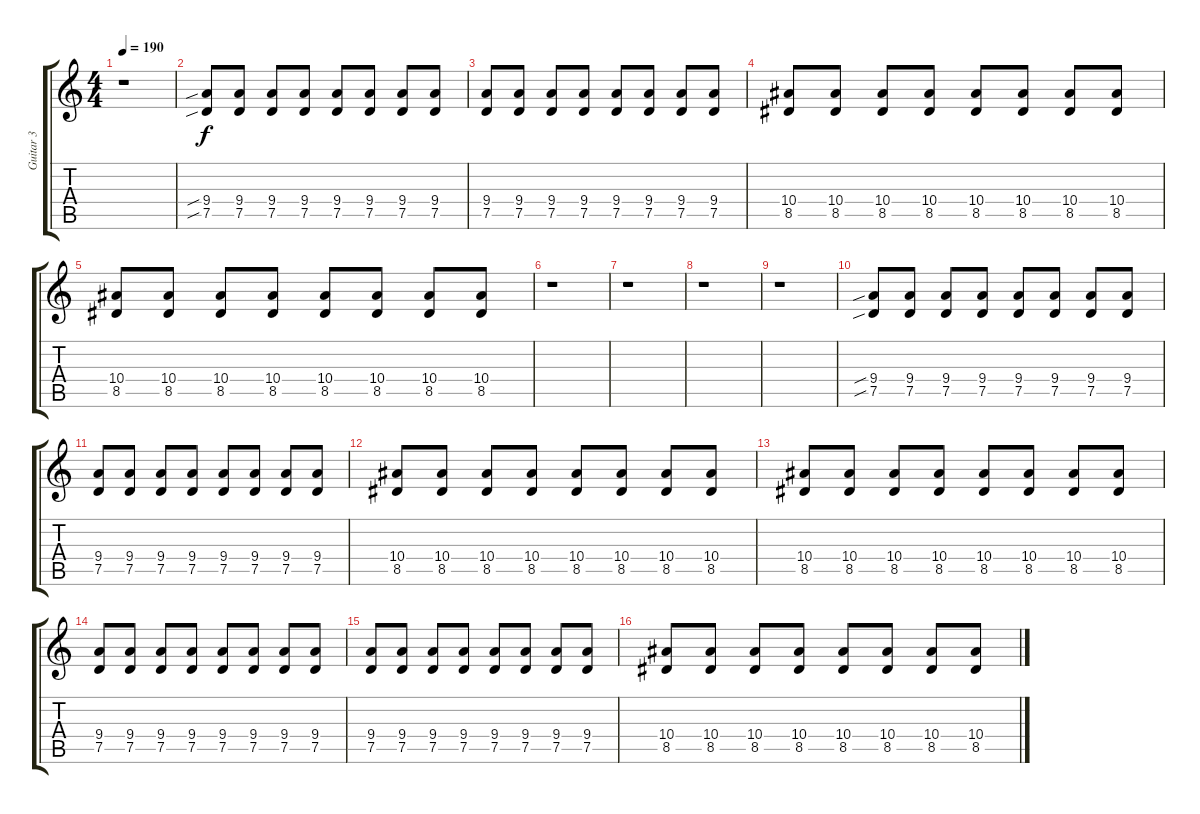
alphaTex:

\track ("Guitar 3" "Guitar 3") {instrument overdrivenguitar}
\staff {score tabs}
\tuning (D4 A3 F3 C3 G2 C2) {hide}
\ts (4 4)
\tempo 190
\clef g2
\ks c
r.1{dy mp} |
(9.4{sib} 7.5{sib}).8{dy f} (9.4 7.5).8 (9.4 7.5).8 (9.4 7.5).8 (9.4 7.5).8 (9.4 7.5).8 (9.4 7.5).8 (9.4 7.5).8 |
(9.4 7.5).8 (9.4 7.5).8 (9.4 7.5).8 (9.4 7.5).8 (9.4 7.5).8 (9.4 7.5).8 (9.4 7.5).8 (9.4 7.5).8 |
(10.4 8.5).8 (10.4 8.5).8 (10.4 8.5).8 (10.4 8.5).8 (10.4 8.5).8 (10.4 8.5).8 (10.4 8.5).8 (10.4 8.5).8 |
(10.4 8.5).8 (10.4 8.5).8 (10.4 8.5).8 (10.4 8.5).8 (10.4 8.5).8 (10.4 8.5).8 (10.4 8.5).8 (10.4 8.5).8 |
r.1 |
r.1 |
r.1 |
r.1 |
(9.4{sib} 7.5{sib}).8 (9.4 7.5).8 (9.4 7.5).8 (9.4 7.5).8 (9.4 7.5).8 (9.4 7.5).8 (9.4 7.5).8 (9.4 7.5).8 |
(9.4 7.5).8 (9.4 7.5).8 (9.4 7.5).8 (9.4 7.5).8 (9.4 7.5).8 (9.4 7.5).8 (9.4 7.5).8 (9.4 7.5).8 |
(10.4 8.5).8 (10.4 8.5).8 (10.4 8.5).8 (10.4 8.5).8 (10.4 8.5).8 (10.4 8.5).8 (10.4 8.5).8 (10.4 8.5).8 |
(10.4 8.5).8 (10.4 8.5).8 (10.4 8.5).8 (10.4 8.5).8 (10.4 8.5).8 (10.4 8.5).8 (10.4 8.5).8 (10.4 8.5).8 |
(9.4 7.5).8 (9.4 7.5).8 (9.4 7.5).8 (9.4 7.5).8 (9.4 7.5).8 (9.4 7.5).8 (9.4 7.5).8 (9.4 7.5).8 |
(9.4 7.5).8 (9.4 7.5).8 (9.4 7.5).8 (9.4 7.5).8 (9.4 7.5).8 (9.4 7.5).8 (9.4 7.5).8 (9.4 7.5).8 |
(10.4 8.5).8 (10.4 8.5).8 (10.4 8.5).8 (10.4 8.5).8 (10.4 8.5).8 (10.4 8.5).8 (10.4 8.5).8 (10.4 8.5).8
